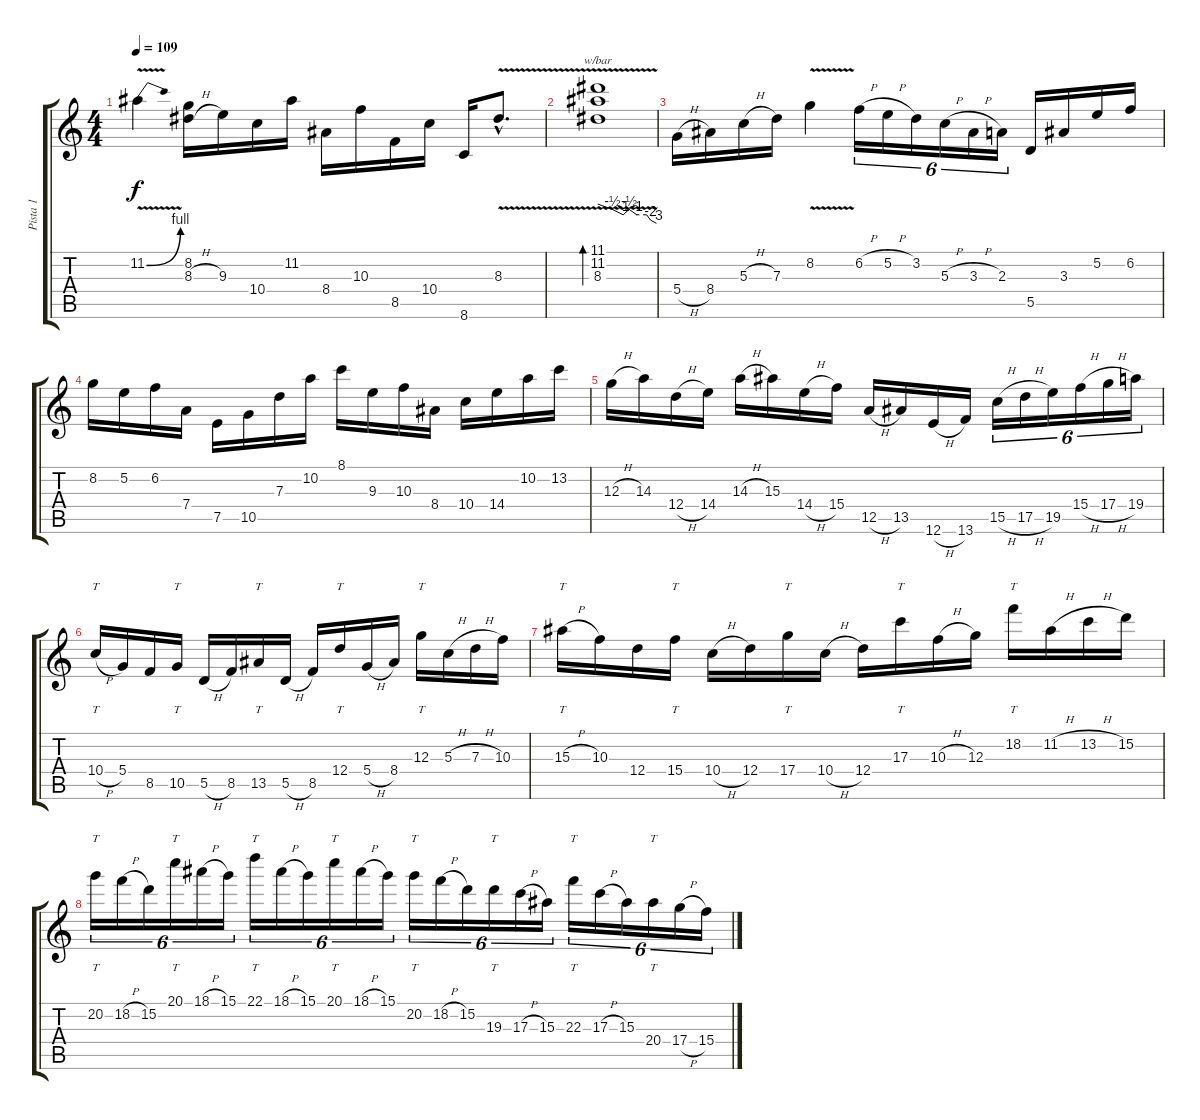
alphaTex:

\track ("Pista 1" "Pista 1") {instrument distortionguitar}
\staff {score tabs}
\tuning (E4 B3 G3 D3 A2 E2) {hide}
\ts (4 4)
\tempo 109
\clef g2
\ks c
11.2{be (bend 0 0 60 4) v}.4{dy f} (8.2 8.3{h}).16 9.3.16 10.4.16 11.2.16 8.4.16 10.3.16 8.5.16 10.4.16 8.6.16 8.3{v hac}.8{d} |
(11.1{v} 11.2 8.3).1{tbe (custom default 0 0 15 -2 26 -4 32 -2 40 -4 50 -4 54 -8 60 -12) bd 120} |
5.4{h}.16 8.4.16 5.3{h}.16 7.3.16 8.2{v}.4 6.2{h}.16{tu (6 4)} 5.2{h}.16{tu (6 4)} 3.2.16{tu (6 4)} 5.3{h}.16{tu (6 4)} 3.3{h}.16{tu (6 4)} 2.3.16{tu (6 4)} 5.5.16 3.3.16 5.2.16 6.2.16 |
8.2.16 5.2.16 6.2.16 7.4.16 7.5.16 10.5.16 7.3.16 10.2.16 8.1.16 9.3.16 10.3.16 8.4.16 10.4.16 14.4.16 10.2.16 13.2.16 |
12.3{h}.16 14.3.16 12.4{h}.16 14.4.16 14.3{h}.16 15.3.16 14.4{h}.16 15.4.16 12.5{h}.16 13.5.16 12.6{h}.16 13.6.16 15.5{h}.16{tu (6 4)} 17.5{h}.16{tu (6 4)} 19.5.16{tu (6 4)} 15.4{h}.16{tu (6 4)} 17.4{h}.16{tu (6 4)} 19.4.16{tu (6 4)} |
10.4{h}.16{tt} 5.4.16 8.5.16 10.5.16{tt} 5.5{h}.16 8.5.16 13.5.16{tt} 5.5{h}.16 8.5.16 12.4.16{tt} 5.4{h}.16 8.4.16 12.3.16{tt} 5.3{h}.16 7.3{h}.16 10.3.16 |
15.3{h}.16{tt} 10.3.16 12.4.16 15.4.16{tt} 10.4{h}.16 12.4.16 17.4.16{tt} 10.4{h}.16 12.4.16 17.3.16{tt} 10.3{h}.16 12.3.16 18.2.16{tt} 11.2{h}.16 13.2{h}.16 15.2.16 |
20.2.16{tt tu (6 4)} 18.2{h}.16{tu (6 4)} 15.2.16{tu (6 4)} 20.1.16{tt tu (6 4)} 18.1{h}.16{tu (6 4)} 15.1.16{tu (6 4)} 22.1.16{tt tu (6 4)} 18.1{h}.16{tu (6 4)} 15.1.16{tu (6 4)} 20.1.16{tt tu (6 4)} 18.1{h}.16{tu (6 4)} 15.1.16{tu (6 4)} 20.2.16{tt tu (6 4)} 18.2{h}.16{tu (6 4)} 15.2.16{tu (6 4)} 19.3.16{tt tu (6 4)} 17.3{h}.16{tu (6 4)} 15.3.16{tu (6 4)} 22.3.16{tt tu (6 4)} 17.3{h}.16{tu (6 4)} 15.3.16{tu (6 4)} 20.4.16{tt tu (6 4)} 17.4{h}.16{tu (6 4)} 15.4.16{tu (6 4)}
